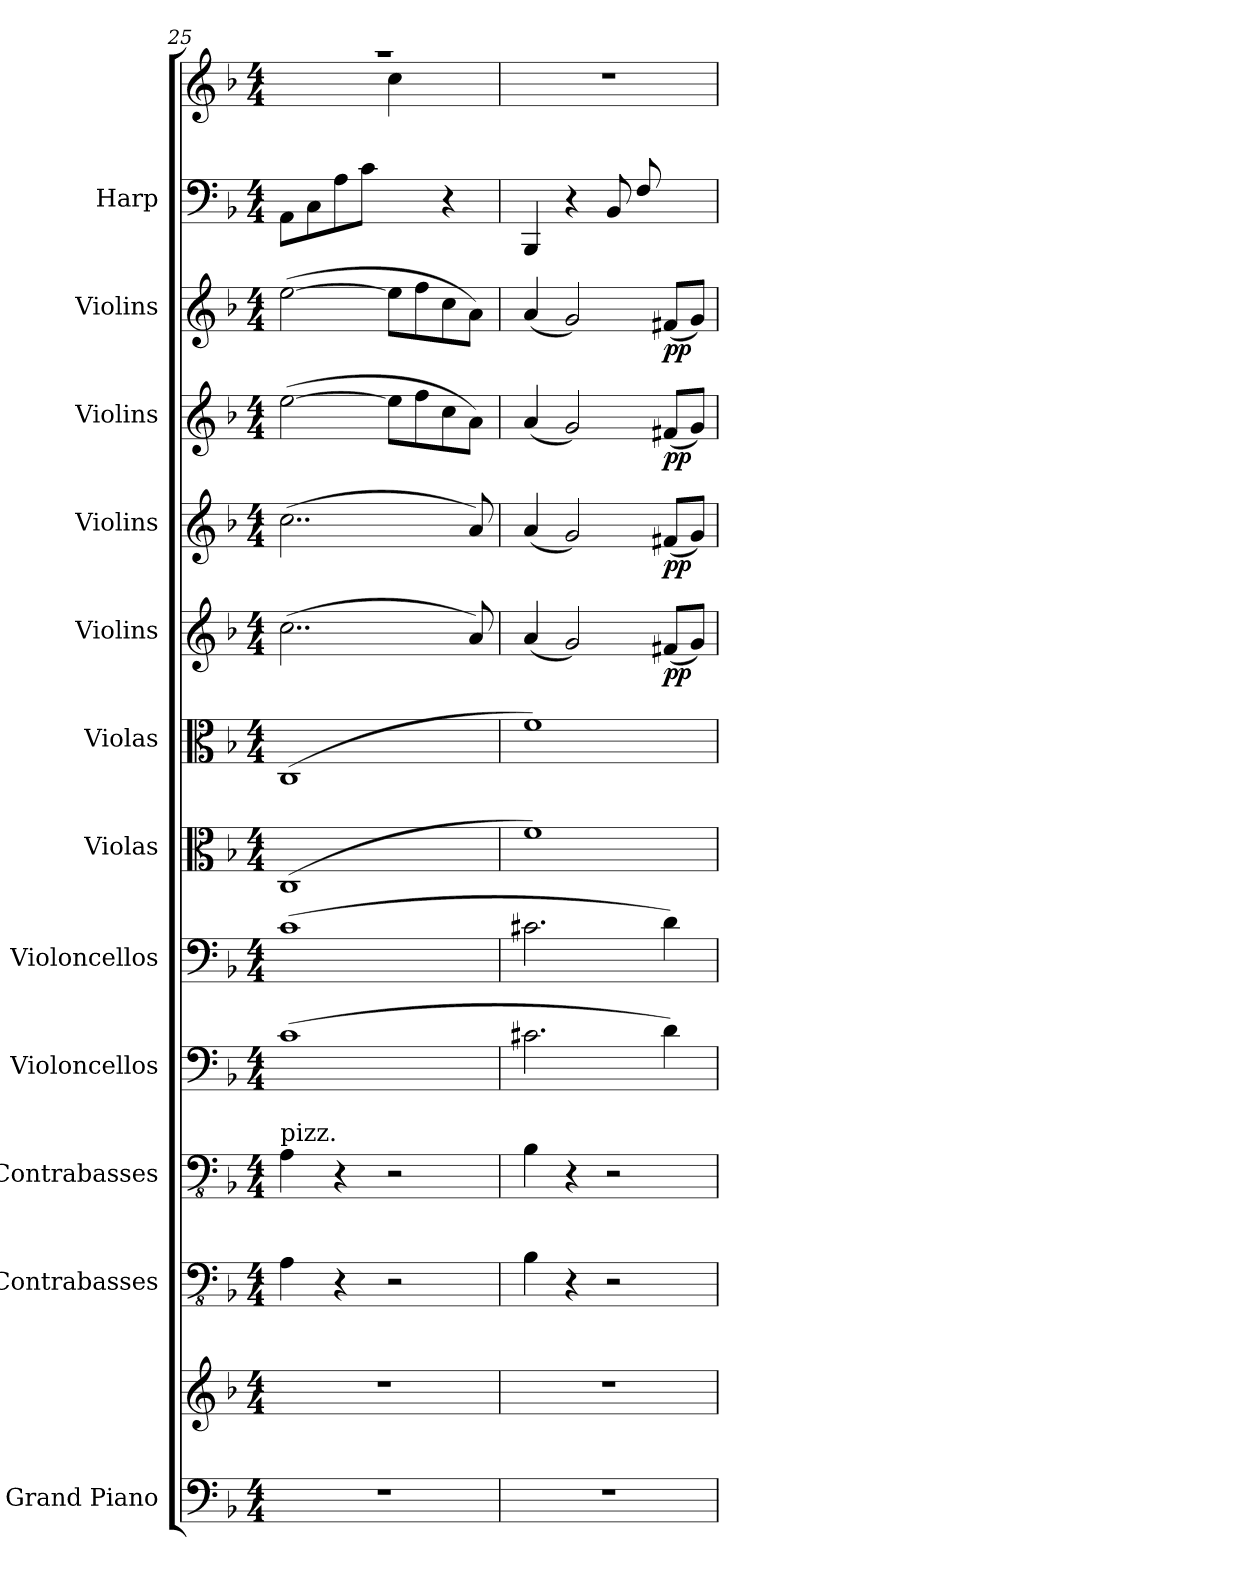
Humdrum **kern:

**kern	**kern	**kern	**kern	**kern	**kern	**kern	**kern	**kern	**dynam	**kern	**dynam	**kern	**dynam	**kern	**dynam	**kern	**kern
*part12	*part12	*part11	*part10	*part9	*part8	*part7	*part6	*part5	*part5	*part4	*part4	*part3	*part3	*part2	*part2	*part1	*part1
*staff14	*staff13	*staff12	*staff11	*staff10	*staff9	*staff8	*staff7	*staff6	*staff6	*staff5	*staff5	*staff4	*staff4	*staff3	*staff3	*staff2	*staff1
*I"Grand Piano	*	*I"Contrabasses	*I"Contrabasses	*I"Violoncellos	*I"Violoncellos	*I"Violas	*I"Violas	*I"Violins	*	*I"Violins	*	*I"Violins	*	*I"Violins	*	*I"Harp	*
*I'Pno.	*	*I'Cbs.	*I'Cbs.	*I'Vcs.	*I'Vcs.	*I'Vlas.	*I'Vlas.	*I'Vlns.	*	*I'Vlns.	*	*I'Vlns.	*	*I'Vlns.	*	*I'Hrp.	*
*clefF4	*clefG2	*clefFv4	*clefFv4	*clefF4	*clefF4	*clefC3	*clefC3	*clefG2	*	*clefG2	*	*clefG2	*	*clefG2	*	*clefF4	*clefG2
*k[b-]	*k[b-]	*k[b-]	*k[b-]	*k[b-]	*k[b-]	*k[b-]	*k[b-]	*k[b-]	*	*k[b-]	*	*k[b-]	*	*k[b-]	*	*k[b-]	*k[b-]
*M4/4	*M4/4	*M4/4	*M4/4	*M4/4	*M4/4	*M4/4	*M4/4	*M4/4	*	*M4/4	*	*M4/4	*	*M4/4	*	*M4/4	*M4/4
=25	=25	=25	=25	=25	=25	=25	=25	=25	=25	=25	=25	=25	=25	=25	=25	=25	=25
*	*	*	*	*	*	*	*	*	*	*	*	*	*	*	*	*	*^
!	!	!	!LO:TX:a:t=pizz.	!	!	!	!	!	!	!	!	!	!	!	!	!	!	!
1r	1r	4AA\	4AA\	(1c	(1c	(>1C	(>1C	(2..cc\	.	(2..cc\	.	([2ee\	.	([2ee\	.	8AA\L	1r	2ryy
.	.	.	.	.	.	.	.	.	.	.	.	.	.	.	.	8C\	.	.
.	.	4r	4r	.	.	.	.	.	.	.	.	.	.	.	.	8A\	.	.
.	.	.	.	.	.	.	.	.	.	.	.	.	.	.	.	8c\J	.	.
.	.	2r	2r	.	.	.	.	.	.	.	.	8ee\L]	.	8ee\L]	.	4ryy	.	4cc\
.	.	.	.	.	.	.	.	.	.	.	.	8ff\	.	8ff\	.	.	.	.
.	.	.	.	.	.	.	.	.	.	.	.	8cc\	.	8cc\	.	4r	.	4ryy
.	.	.	.	.	.	.	.	8a/)	.	8a/)	.	8a\J)	.	8a\J)	.	.	.	.
=26	=26	=26	=26	=26	=26	=26	=26	=26	=26	=26	=26	=26	=26	=26	=26	=26	=26	=26
1r	1r	4BB-\	4BB-\	2.c#X\	2.c#X\	1f)	1f)	(4a/	.	(4a/	.	(4a/	.	(4a/	.	4BBB-/	1r	2.ryy
.	.	4r	4r	.	.	.	.	2g/)	.	2g/)	.	2g/)	.	2g/)	.	4r	.	.
.	.	2r	2r	.	.	.	.	.	.	.	.	.	.	.	.	8BB-/L	.	.
.	.	.	.	.	.	.	.	.	.	.	.	.	.	.	.	8F/	.	.
!	!	!	!	!	!	!	!	!	!LO:DY:b	!	!LO:DY:b	!	!LO:DY:b	!	!LO:DY:b	!	!	!
.	.	.	.	4d\)	4d\)	.	.	(8f#X/L	pp	(8f#X/L	pp	(8f#X/L	pp	(8f#X/L	pp	4ryy	.	8d\
.	.	.	.	.	.	.	.	8g/J)	.	8g/J)	.	8g/J)	.	8g/J)	.	.	.	8g\J
*	*	*	*	*	*	*	*	*	*	*	*	*	*	*	*	*	*v	*v
=	=	=	=	=	=	=	=	=	=	=	=	=	=	=	=	=	=
*-	*-	*-	*-	*-	*-	*-	*-	*-	*-	*-	*-	*-	*-	*-	*-	*-	*-
